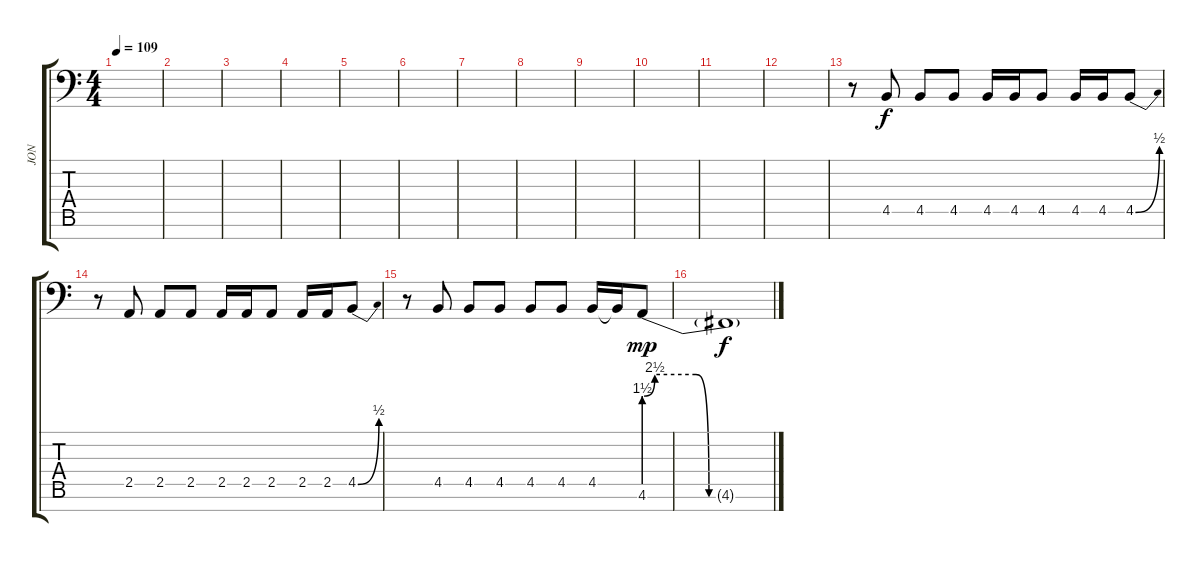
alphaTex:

\track ("JON" "JON") {instrument tenorsax}
\staff {score tabs}
\tuning (D4 A3 F3 C3 G2 D2 A1) {hide}
\ts (4 4)
\tempo 109
\clef f4
\ks c
|
|
|
|
|
|
|
|
|
|
|
|
r.8 4.5.8 4.5.8 4.5.8 4.5.16 4.5.16 4.5.8 4.5.16 4.5.16 4.5{be (bend 0 0 60 2)}.8 |
r.8 2.5.8 2.5.8 2.5.8 2.5.16 2.5.16 2.5.8 2.5.16 2.5.16 4.5{be (bend 0 0 60 2)}.8 |
r.8 4.5.8 4.5.8 4.5.8 4.5.8 4.5.8 4.5.16 4.5{t}.16 4.6{be (custom 0 6 5 10 24 10 30 0 60 0)}.8{dy mp} |
4.6{t}.1{dy f}
